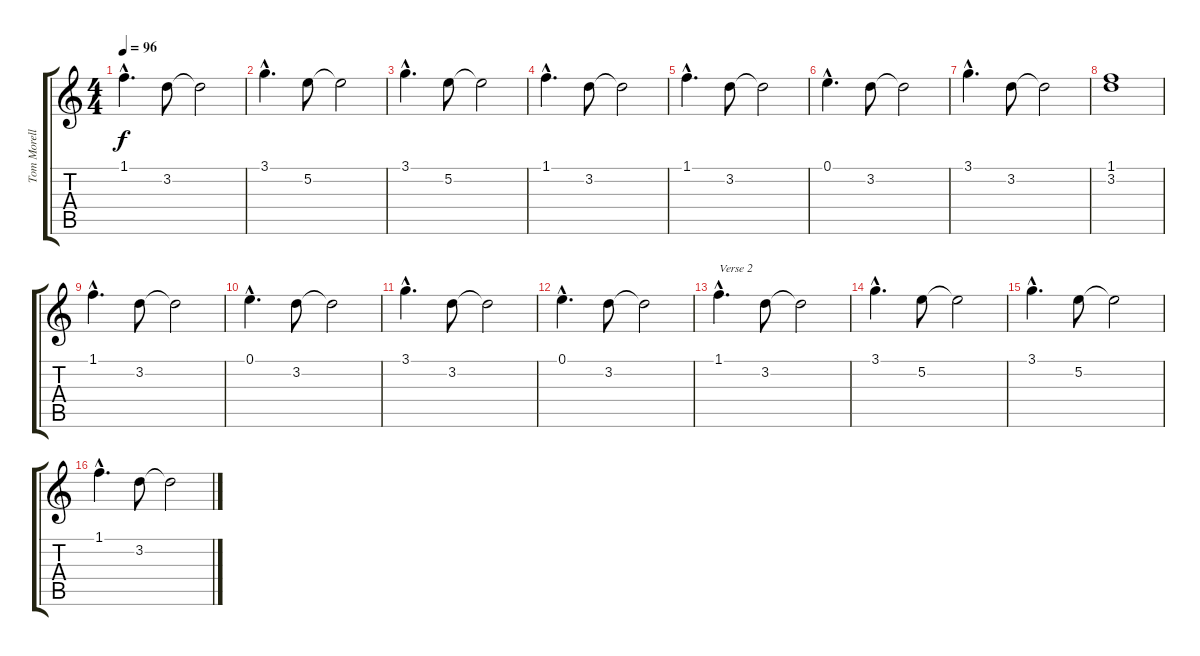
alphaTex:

\track ("Tom Morello" "Tom Morell") {instrument electricguitarclean}
\staff {score tabs}
\tuning (E4 B3 G3 D3 A2 E2) {hide}
\ts (4 4)
\tempo 96
\clef g2
\ks c
1.1{hac}.4{d dy f} 3.2.8 3.2{t}.2 |
3.1{hac}.4{d} 5.2.8 5.2{t}.2 |
3.1{hac}.4{d} 5.2.8 5.2{t}.2 |
1.1{hac}.4{d} 3.2.8 3.2{t}.2 |
1.1{hac}.4{d} 3.2.8 3.2{t}.2 |
0.1{hac}.4{d} 3.2.8 3.2{t}.2 |
3.1{hac}.4{d} 3.2.8 3.2{t}.2 |
(1.1 3.2).1 |
1.1{hac}.4{d} 3.2.8 3.2{t}.2 |
0.1{hac}.4{d} 3.2.8 3.2{t}.2 |
3.1{hac}.4{d} 3.2.8 3.2{t}.2 |
0.1{hac}.4{d} 3.2.8 3.2{t}.2 |
1.1{hac}.4{d txt "Verse 2"} 3.2.8 3.2{t}.2 |
3.1{hac}.4{d} 5.2.8 5.2{t}.2 |
3.1{hac}.4{d} 5.2.8 5.2{t}.2 |
1.1{hac}.4{d} 3.2.8 3.2{t}.2
